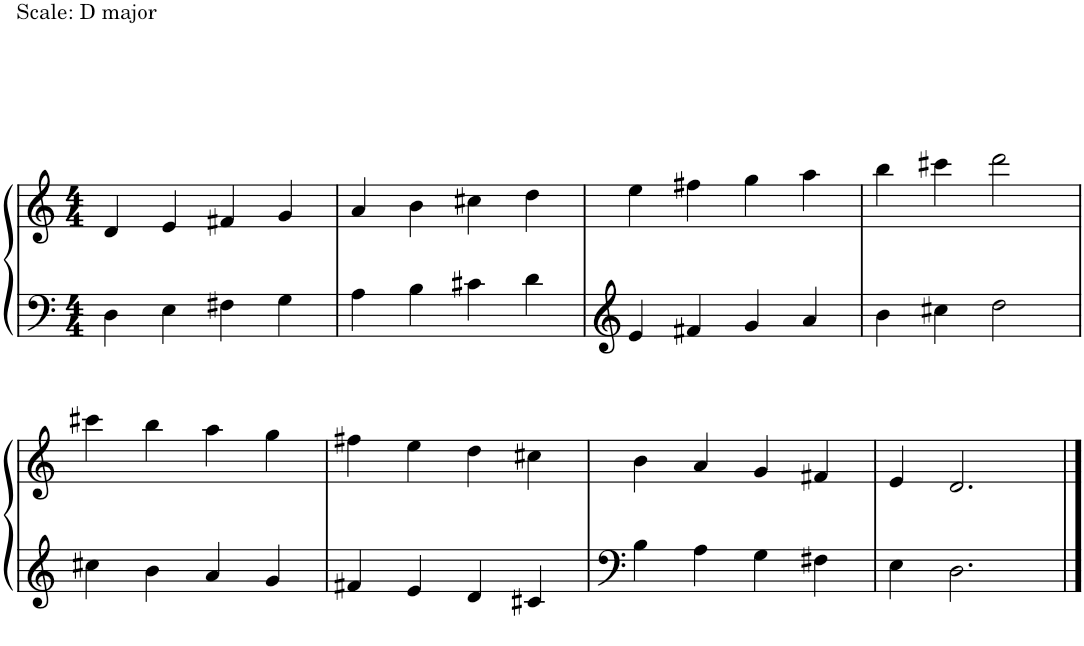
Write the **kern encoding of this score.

**kern	**kern
*part1	*part1
*staff2	*staff1
*I"Piano	*
*I'Pno.	*
!!LO:PB:g=z
*clefF4	*clefG2
*k[]	*k[]
*M4/4	*M4/4
=1	=1
!	!LO:TX:a:t=Scale&colon; D major
!LO:TX:a:t=Scale&colon; D major	!
4D\	4d/
4E\	4e/
4F#X\	4f#X/
4G\	4g/
=2	=2
4A\	4a/
4B\	4b\
4c#X\	4cc#X\
4d\	4dd\
=3	=3
4e/	4ee\
4f#X/	4ff#X\
4g/	4gg\
4a/	4aa\
=4	=4
4b\	4bb\
4cc#X\	4ccc#X\
2dd\	2ddd\
!!LO:LB:g=z
=5	=5
*clefG2	*
4cc#X\	4ccc#X\
4b\	4bb\
4a/	4aa\
4g/	4gg\
=6	=6
4f#X/	4ff#X\
4e/	4ee\
4d/	4dd\
4c#X/	4cc#X\
=7	=7
4B\	4b\
4A\	4a/
4G\	4g/
4F#X\	4f#X/
=8	=8
4E\	4e/
2.D\	2.d/
==	==
*-	*-
